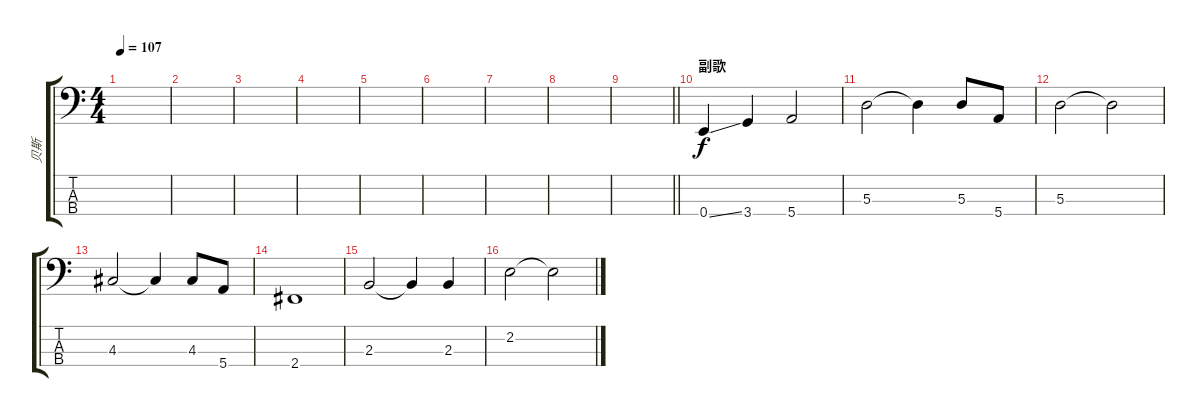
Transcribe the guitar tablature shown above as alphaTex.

\track ("贝斯" "贝斯") {instrument fretlessbass}
\staff {score tabs}
\tuning (G2 D2 A1 E1) {hide}
\ts (4 4)
\tempo 107
\clef f4
\ks c
|
|
|
|
|
|
|
|
\barLineRight lightlight
|
\section ("" "副歌")
0.4{ss}.4{dy f} 3.4.4 5.4.2 |
5.3.2 5.3{t}.4 5.3.8 5.4.8 |
5.3.2 5.3{t}.2 |
4.3.2 4.3{t}.4 4.3.8 5.4.8 |
2.4.1 |
2.3.2 2.3{t}.4 2.3.4 |
2.2.2 2.2{t}.2
